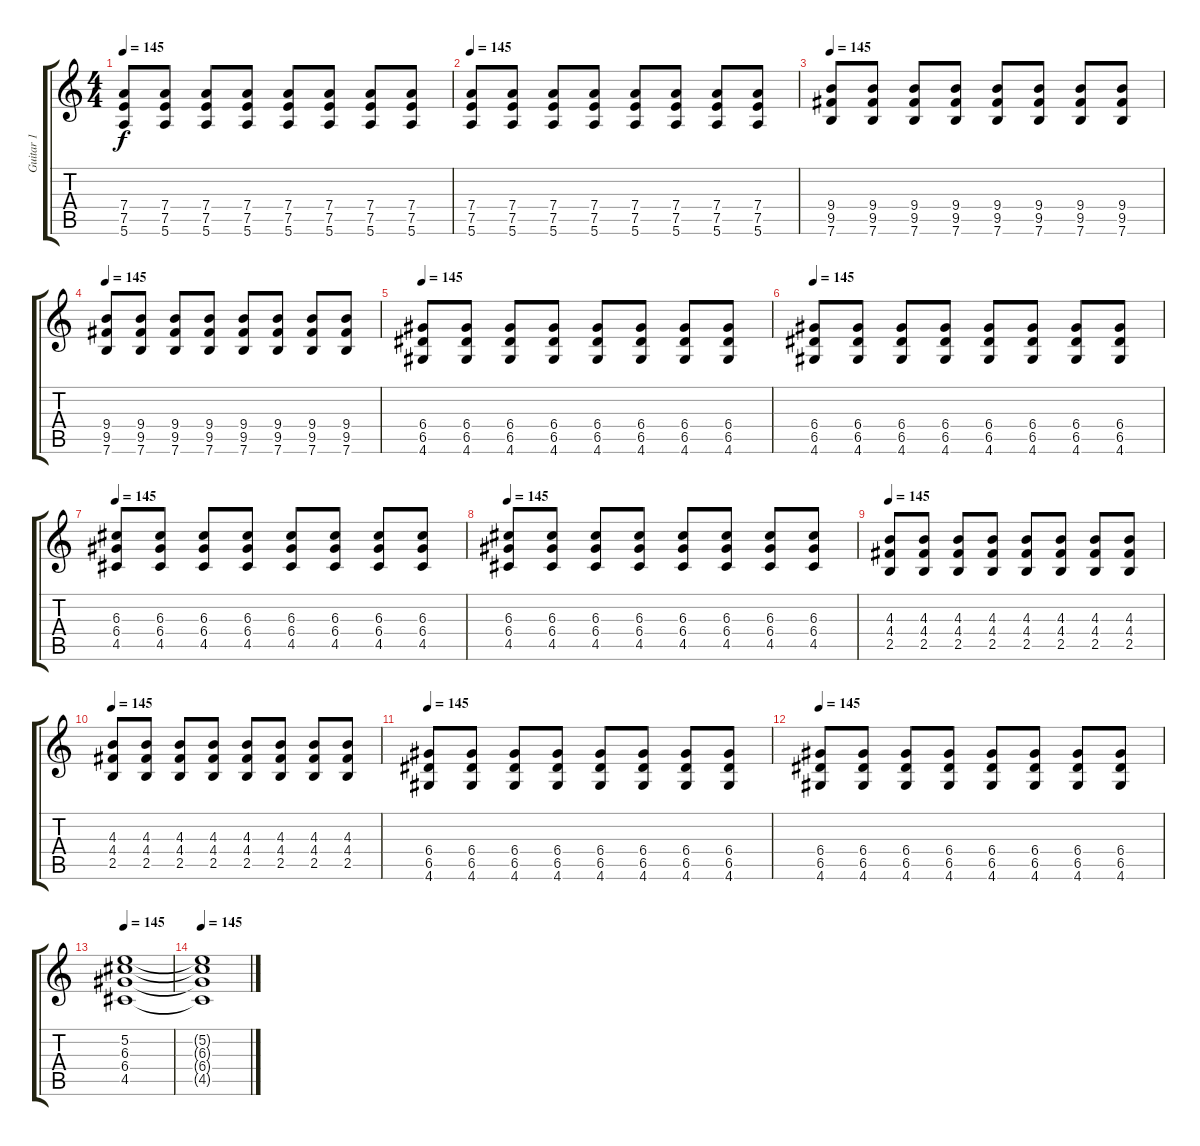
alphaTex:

\track ("Guitar 1" "Guitar 1") {instrument distortionguitar}
\staff {score tabs}
\tuning (E4 B3 G3 D3 A2 E2) {hide}
\ts (4 4)
\tempo 145
\clef g2
\ks c
(7.4 7.5 5.6).8{dy f} (7.4 7.5 5.6).8 (7.4 7.5 5.6).8 (7.4 7.5 5.6).8 (7.4 7.5 5.6).8 (7.4 7.5 5.6).8 (7.4 7.5 5.6).8 (7.4 7.5 5.6).8 |
\tempo 145
(7.4 7.5 5.6).8 (7.4 7.5 5.6).8 (7.4 7.5 5.6).8 (7.4 7.5 5.6).8 (7.4 7.5 5.6).8 (7.4 7.5 5.6).8 (7.4 7.5 5.6).8 (7.4 7.5 5.6).8 |
\tempo 145
(9.4 9.5 7.6).8 (9.4 9.5 7.6).8 (9.4 9.5 7.6).8 (9.4 9.5 7.6).8 (9.4 9.5 7.6).8 (9.4 9.5 7.6).8 (9.4 9.5 7.6).8 (9.4 9.5 7.6).8 |
\tempo 145
(9.4 9.5 7.6).8 (9.4 9.5 7.6).8 (9.4 9.5 7.6).8 (9.4 9.5 7.6).8 (9.4 9.5 7.6).8 (9.4 9.5 7.6).8 (9.4 9.5 7.6).8 (9.4 9.5 7.6).8 |
\tempo 145
(6.4 6.5 4.6).8 (6.4 6.5 4.6).8 (6.4 6.5 4.6).8 (6.4 6.5 4.6).8 (6.4 6.5 4.6).8 (6.4 6.5 4.6).8 (6.4 6.5 4.6).8 (6.4 6.5 4.6).8 |
\tempo 145
(6.4 6.5 4.6).8 (6.4 6.5 4.6).8 (6.4 6.5 4.6).8 (6.4 6.5 4.6).8 (6.4 6.5 4.6).8 (6.4 6.5 4.6).8 (6.4 6.5 4.6).8 (6.4 6.5 4.6).8 |
\tempo 145
(6.3 6.4 4.5).8 (6.3 6.4 4.5).8 (6.3 6.4 4.5).8 (6.3 6.4 4.5).8 (6.3 6.4 4.5).8 (6.3 6.4 4.5).8 (6.3 6.4 4.5).8 (6.3 6.4 4.5).8 |
\tempo 145
(6.3 6.4 4.5).8 (6.3 6.4 4.5).8 (6.3 6.4 4.5).8 (6.3 6.4 4.5).8 (6.3 6.4 4.5).8 (6.3 6.4 4.5).8 (6.3 6.4 4.5).8 (6.3 6.4 4.5).8 |
\tempo 145
(4.3 4.4 2.5).8 (4.3 4.4 2.5).8 (4.3 4.4 2.5).8 (4.3 4.4 2.5).8 (4.3 4.4 2.5).8 (4.3 4.4 2.5).8 (4.3 4.4 2.5).8 (4.3 4.4 2.5).8 |
\tempo 145
(4.3 4.4 2.5).8 (4.3 4.4 2.5).8 (4.3 4.4 2.5).8 (4.3 4.4 2.5).8 (4.3 4.4 2.5).8 (4.3 4.4 2.5).8 (4.3 4.4 2.5).8 (4.3 4.4 2.5).8 |
\tempo 145
(6.4 6.5 4.6).8 (6.4 6.5 4.6).8 (6.4 6.5 4.6).8 (6.4 6.5 4.6).8 (6.4 6.5 4.6).8 (6.4 6.5 4.6).8 (6.4 6.5 4.6).8 (6.4 6.5 4.6).8 |
\tempo 145
(6.4 6.5 4.6).8 (6.4 6.5 4.6).8 (6.4 6.5 4.6).8 (6.4 6.5 4.6).8 (6.4 6.5 4.6).8 (6.4 6.5 4.6).8 (6.4 6.5 4.6).8 (6.4 6.5 4.6).8 |
\tempo 145
(5.2 6.3 6.4 4.5).1 |
\tempo 145
(5.2{t} 6.3{t} 6.4{t} 4.5{t}).1
